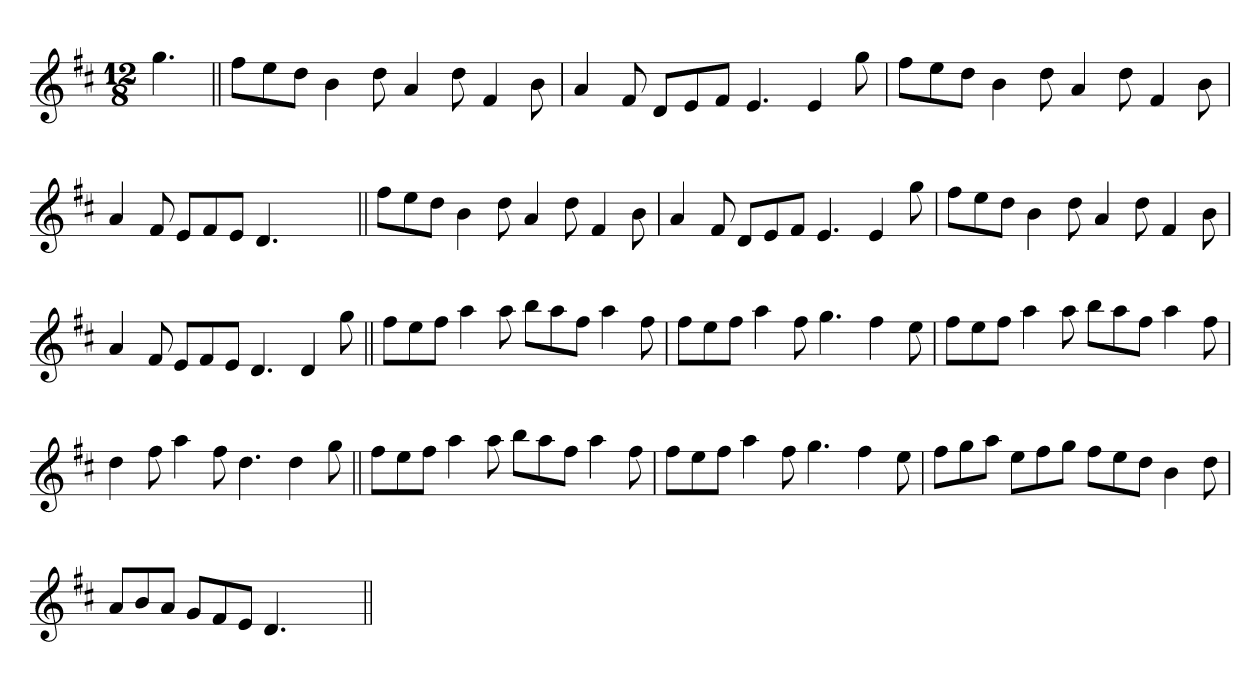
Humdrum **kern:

**kern
*part1
*staff1
*clefG2
*k[f#c#]
*D:
*M12/8
=1
4.gg
=||
8ff#L
8ee
8ddJ
4b
8dd
4a
8dd
4f#
8b
=
4a
8f#
8dL
8e
8f#J
4.e
4e
8gg
=
8ff#L
8ee
8ddJ
4b
8dd
4a
8dd
4f#
8b
=
4a
8f#
8eL
8f#
8eJ
4.d
4.ryy
=||
8ff#L
8ee
8ddJ
4b
8dd
4a
8dd
4f#
8b
=
4a
8f#
8dL
8e
8f#J
4.e
4e
8gg
=
8ff#L
8ee
8ddJ
4b
8dd
4a
8dd
4f#
8b
=
4a
8f#
8eL
8f#
8eJ
4.d
4d
8gg
=||
8ff#L
8ee
8ff#J
4aa
8aa
8bbL
8aa
8ff#J
4aa
8ff#
=
8ff#L
8ee
8ff#J
4aa
8ff#
4.gg
4ff#
8ee
=
8ff#L
8ee
8ff#J
4aa
8aa
8bbL
8aa
8ff#J
4aa
8ff#
=
4dd
8ff#
4aa
8ff#
4.dd
4dd
8gg
=||
8ff#L
8ee
8ff#J
4aa
8aa
8bbL
8aa
8ff#J
4aa
8ff#
=
8ff#L
8ee
8ff#J
4aa
8ff#
4.gg
4ff#
8ee
=
8ff#L
8gg
8aaJ
8eeL
8ff#
8ggJ
8ff#L
8ee
8ddJ
4b
8dd
=
8aL
8b
8aJ
8gL
8f#
8eJ
4.d
4.ryy
=||
*-
